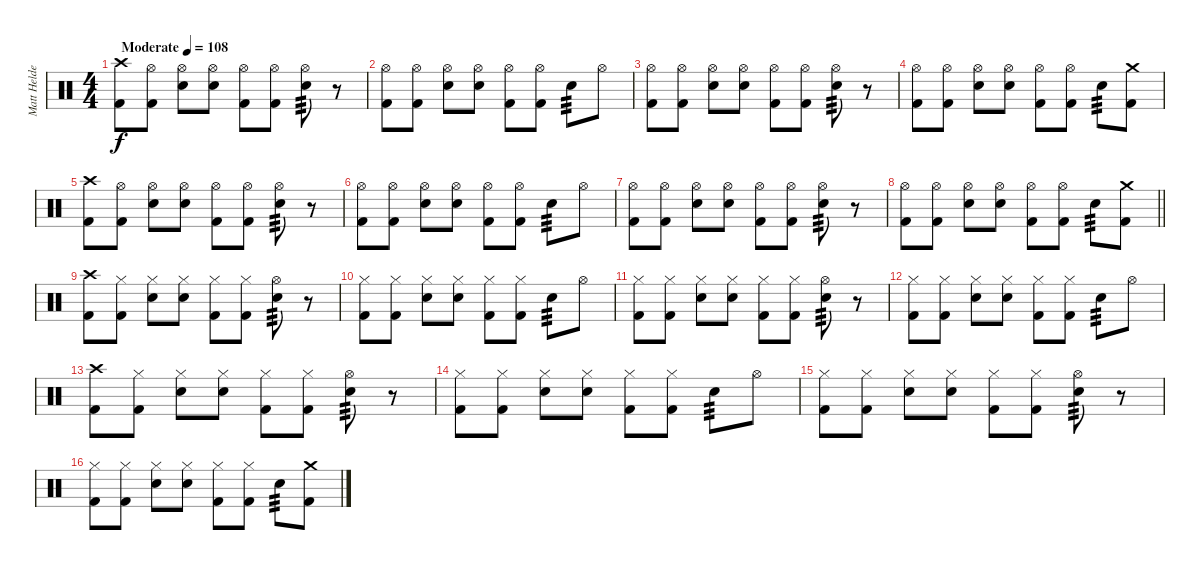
\track ("Matt Helder" "Matt Helde") {instrument percussion}
\staff {score}
\articulation defaults
\ts (4 4)
\tempo (108 "Moderate")
\clef neutral
\ks c
("Crash high (hit)" "Kick (hit) 2").8{dy f} ("Hi-Hat (open)" "Kick (hit) 2").8 ("Hi-Hat (open)" "Electric Snare (hit)").8 ("Hi-Hat (open)" "Electric Snare (hit)").8 ("Hi-Hat (open)" "Kick (hit) 2").8 ("Hi-Hat (open)" "Kick (hit) 2").8 ("Hi-Hat (open)" "Electric Snare (hit)").8{tp 3} r.8 |
("Hi-Hat (open)" "Kick (hit) 2").8 ("Hi-Hat (open)" "Kick (hit) 2").8 ("Hi-Hat (open)" "Electric Snare (hit)").8 ("Hi-Hat (open)" "Electric Snare (hit)").8 ("Hi-Hat (open)" "Kick (hit) 2").8 ("Hi-Hat (open)" "Kick (hit) 2").8 "Electric Snare (hit)".8{tp 3} "Hi-Hat (open)".8 |
("Hi-Hat (open)" "Kick (hit) 2").8 ("Hi-Hat (open)" "Kick (hit) 2").8 ("Hi-Hat (open)" "Electric Snare (hit)").8 ("Hi-Hat (open)" "Electric Snare (hit)").8 ("Hi-Hat (open)" "Kick (hit) 2").8 ("Hi-Hat (open)" "Kick (hit) 2").8 ("Hi-Hat (open)" "Electric Snare (hit)").8{tp 3} r.8 |
("Hi-Hat (open)" "Kick (hit) 2").8 ("Hi-Hat (open)" "Kick (hit) 2").8 ("Hi-Hat (open)" "Electric Snare (hit)").8 ("Hi-Hat (open)" "Electric Snare (hit)").8 ("Hi-Hat (open)" "Kick (hit) 2").8 ("Hi-Hat (open)" "Kick (hit) 2").8 "Electric Snare (hit)".8{tp 3} ("Crash medium (hit)" "Kick (hit) 2").8 |
("Crash high (hit)" "Kick (hit) 2").8 ("Hi-Hat (open)" "Kick (hit) 2").8 ("Hi-Hat (open)" "Electric Snare (hit)").8 ("Hi-Hat (open)" "Electric Snare (hit)").8 ("Hi-Hat (open)" "Kick (hit) 2").8 ("Hi-Hat (open)" "Kick (hit) 2").8 ("Hi-Hat (open)" "Electric Snare (hit)").8{tp 3} r.8 |
("Hi-Hat (open)" "Kick (hit) 2").8 ("Hi-Hat (open)" "Kick (hit) 2").8 ("Hi-Hat (open)" "Electric Snare (hit)").8 ("Hi-Hat (open)" "Electric Snare (hit)").8 ("Hi-Hat (open)" "Kick (hit) 2").8 ("Hi-Hat (open)" "Kick (hit) 2").8 "Electric Snare (hit)".8{tp 3} "Hi-Hat (open)".8 |
("Hi-Hat (open)" "Kick (hit) 2").8 ("Hi-Hat (open)" "Kick (hit) 2").8 ("Hi-Hat (open)" "Electric Snare (hit)").8 ("Hi-Hat (open)" "Electric Snare (hit)").8 ("Hi-Hat (open)" "Kick (hit) 2").8 ("Hi-Hat (open)" "Kick (hit) 2").8 ("Hi-Hat (open)" "Electric Snare (hit)").8{tp 3} r.8 |
\barLineRight lightlight
("Hi-Hat (open)" "Kick (hit) 2").8 ("Hi-Hat (open)" "Kick (hit) 2").8 ("Hi-Hat (open)" "Electric Snare (hit)").8 ("Hi-Hat (open)" "Electric Snare (hit)").8 ("Hi-Hat (open)" "Kick (hit) 2").8 ("Hi-Hat (open)" "Kick (hit) 2").8 "Electric Snare (hit)".8{tp 3} ("Crash medium (hit)" "Kick (hit) 2").8 |
("Crash high (hit)" "Kick (hit) 2").8 ("Hi-Hat (closed)" "Kick (hit) 2").8 ("Hi-Hat (closed)" "Electric Snare (hit)").8 ("Hi-Hat (closed)" "Electric Snare (hit)").8 ("Hi-Hat (closed)" "Kick (hit) 2").8 ("Hi-Hat (closed)" "Kick (hit) 2").8 ("Hi-Hat (open)" "Electric Snare (hit)").8{tp 3} r.8 |
("Hi-Hat (closed)" "Kick (hit) 2").8 ("Hi-Hat (closed)" "Kick (hit) 2").8 ("Hi-Hat (closed)" "Electric Snare (hit)").8 ("Hi-Hat (closed)" "Electric Snare (hit)").8 ("Hi-Hat (closed)" "Kick (hit) 2").8 ("Hi-Hat (closed)" "Kick (hit) 2").8 "Electric Snare (hit)".8{tp 3} "Hi-Hat (open)".8 |
("Hi-Hat (closed)" "Kick (hit) 2").8 ("Hi-Hat (closed)" "Kick (hit) 2").8 ("Hi-Hat (closed)" "Electric Snare (hit)").8 ("Hi-Hat (closed)" "Electric Snare (hit)").8 ("Hi-Hat (closed)" "Kick (hit) 2").8 ("Hi-Hat (closed)" "Kick (hit) 2").8 ("Hi-Hat (open)" "Electric Snare (hit)").8{tp 3} r.8 |
("Hi-Hat (closed)" "Kick (hit) 2").8 ("Hi-Hat (closed)" "Kick (hit) 2").8 ("Hi-Hat (closed)" "Electric Snare (hit)").8 ("Hi-Hat (closed)" "Electric Snare (hit)").8 ("Hi-Hat (closed)" "Kick (hit) 2").8 ("Hi-Hat (closed)" "Kick (hit) 2").8 "Electric Snare (hit)".8{tp 3} "Hi-Hat (open)".8 |
("Crash high (hit)" "Kick (hit) 2").8 ("Hi-Hat (closed)" "Kick (hit) 2").8 ("Hi-Hat (closed)" "Electric Snare (hit)").8 ("Hi-Hat (closed)" "Electric Snare (hit)").8 ("Hi-Hat (closed)" "Kick (hit) 2").8 ("Hi-Hat (closed)" "Kick (hit) 2").8 ("Hi-Hat (open)" "Electric Snare (hit)").8{tp 3} r.8 |
("Hi-Hat (closed)" "Kick (hit) 2").8 ("Hi-Hat (closed)" "Kick (hit) 2").8 ("Hi-Hat (closed)" "Electric Snare (hit)").8 ("Hi-Hat (closed)" "Electric Snare (hit)").8 ("Hi-Hat (closed)" "Kick (hit) 2").8 ("Hi-Hat (closed)" "Kick (hit) 2").8 "Electric Snare (hit)".8{tp 3} "Hi-Hat (open)".8 |
("Hi-Hat (closed)" "Kick (hit) 2").8 ("Hi-Hat (closed)" "Kick (hit) 2").8 ("Hi-Hat (closed)" "Electric Snare (hit)").8 ("Hi-Hat (closed)" "Electric Snare (hit)").8 ("Hi-Hat (closed)" "Kick (hit) 2").8 ("Hi-Hat (closed)" "Kick (hit) 2").8 ("Hi-Hat (open)" "Electric Snare (hit)").8{tp 3} r.8 |
("Hi-Hat (closed)" "Kick (hit) 2").8 ("Hi-Hat (closed)" "Kick (hit) 2").8 ("Hi-Hat (closed)" "Electric Snare (hit)").8 ("Hi-Hat (closed)" "Electric Snare (hit)").8 ("Hi-Hat (closed)" "Kick (hit) 2").8 ("Hi-Hat (closed)" "Kick (hit) 2").8 "Electric Snare (hit)".8{tp 3} ("Crash medium (hit)" "Kick (hit) 2").8
